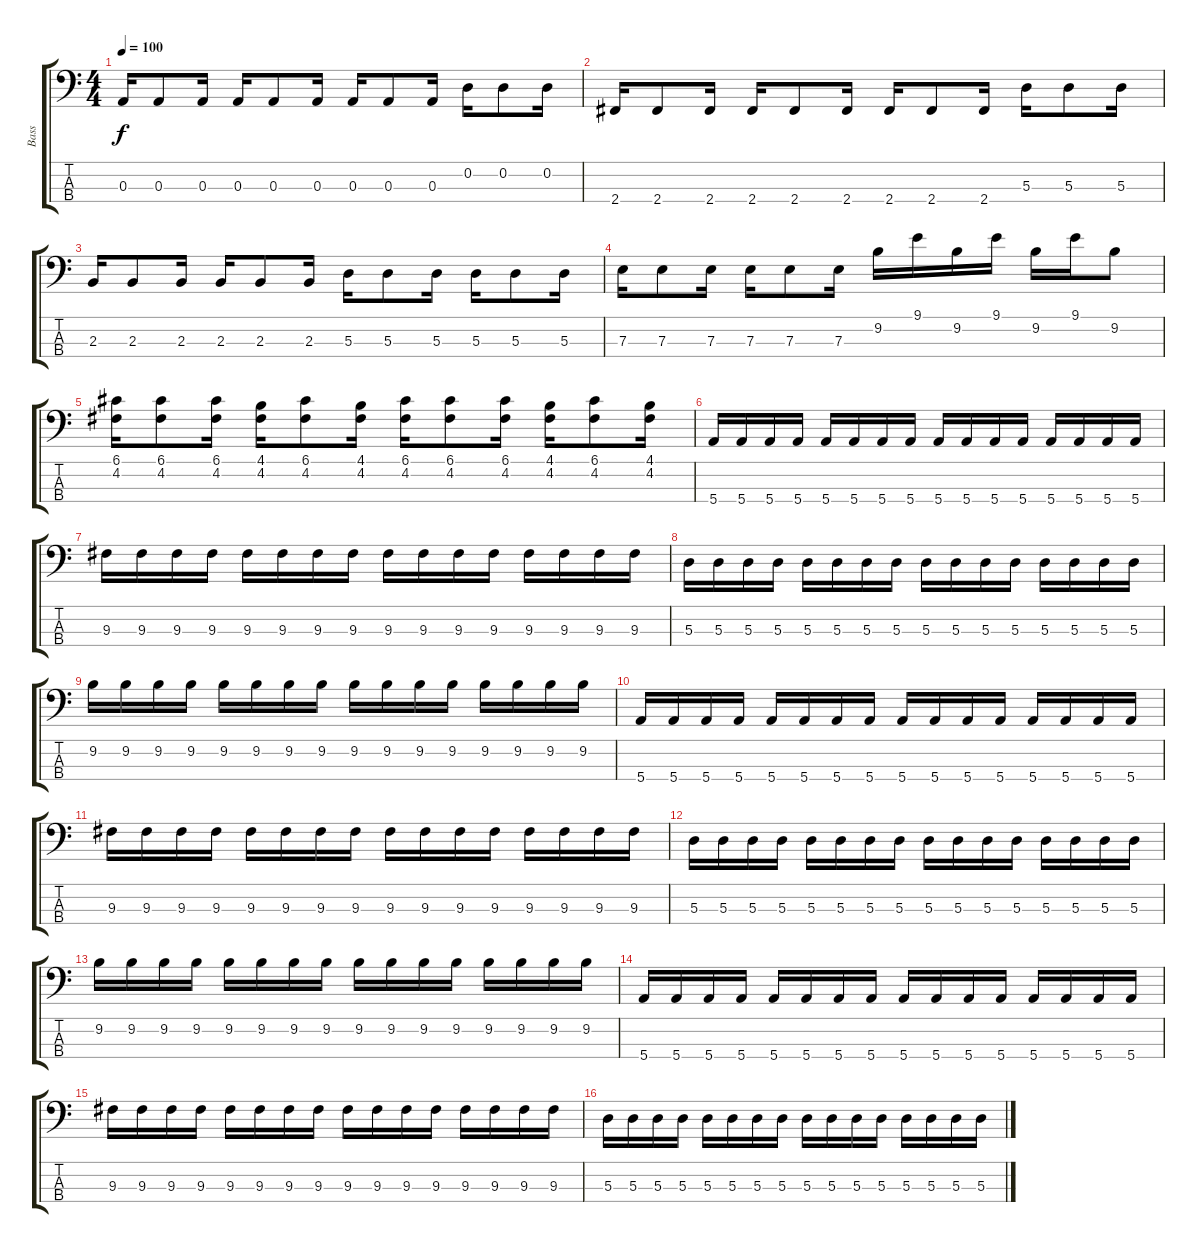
\track ("Bass" "Bass") {instrument electricbasspick}
\staff {score tabs}
\tuning (G2 D2 A1 E1) {hide}
\ts (4 4)
\tempo 100
\clef f4
\ks c
0.3.16{dy f} 0.3.8 0.3.16 0.3.16 0.3.8 0.3.16 0.3.16 0.3.8 0.3.16 0.2.16 0.2.8 0.2.16 |
2.4.16 2.4.8 2.4.16 2.4.16 2.4.8 2.4.16 2.4.16 2.4.8 2.4.16 5.3.16 5.3.8 5.3.16 |
2.3.16 2.3.8 2.3.16 2.3.16 2.3.8 2.3.16 5.3.16 5.3.8 5.3.16 5.3.16 5.3.8 5.3.16 |
7.3.16 7.3.8 7.3.16 7.3.16 7.3.8 7.3.16 9.2.16 9.1.16 9.2.16 9.1.16 9.2.16 9.1.16 9.2.8 |
(6.1 4.2).16 (6.1 4.2).8 (6.1 4.2).16 (4.1 4.2).16 (6.1 4.2).8 (4.1 4.2).16 (6.1 4.2).16 (6.1 4.2).8 (6.1 4.2).16 (4.1 4.2).16 (6.1 4.2).8 (4.1 4.2).16 |
5.4.16 5.4.16 5.4.16 5.4.16 5.4.16 5.4.16 5.4.16 5.4.16 5.4.16 5.4.16 5.4.16 5.4.16 5.4.16 5.4.16 5.4.16 5.4.16 |
9.3.16 9.3.16 9.3.16 9.3.16 9.3.16 9.3.16 9.3.16 9.3.16 9.3.16 9.3.16 9.3.16 9.3.16 9.3.16 9.3.16 9.3.16 9.3.16 |
5.3.16 5.3.16 5.3.16 5.3.16 5.3.16 5.3.16 5.3.16 5.3.16 5.3.16 5.3.16 5.3.16 5.3.16 5.3.16 5.3.16 5.3.16 5.3.16 |
9.2.16 9.2.16 9.2.16 9.2.16 9.2.16 9.2.16 9.2.16 9.2.16 9.2.16 9.2.16 9.2.16 9.2.16 9.2.16 9.2.16 9.2.16 9.2.16 |
5.4.16 5.4.16 5.4.16 5.4.16 5.4.16 5.4.16 5.4.16 5.4.16 5.4.16 5.4.16 5.4.16 5.4.16 5.4.16 5.4.16 5.4.16 5.4.16 |
9.3.16 9.3.16 9.3.16 9.3.16 9.3.16 9.3.16 9.3.16 9.3.16 9.3.16 9.3.16 9.3.16 9.3.16 9.3.16 9.3.16 9.3.16 9.3.16 |
5.3.16 5.3.16 5.3.16 5.3.16 5.3.16 5.3.16 5.3.16 5.3.16 5.3.16 5.3.16 5.3.16 5.3.16 5.3.16 5.3.16 5.3.16 5.3.16 |
9.2.16 9.2.16 9.2.16 9.2.16 9.2.16 9.2.16 9.2.16 9.2.16 9.2.16 9.2.16 9.2.16 9.2.16 9.2.16 9.2.16 9.2.16 9.2.16 |
5.4.16 5.4.16 5.4.16 5.4.16 5.4.16 5.4.16 5.4.16 5.4.16 5.4.16 5.4.16 5.4.16 5.4.16 5.4.16 5.4.16 5.4.16 5.4.16 |
9.3.16 9.3.16 9.3.16 9.3.16 9.3.16 9.3.16 9.3.16 9.3.16 9.3.16 9.3.16 9.3.16 9.3.16 9.3.16 9.3.16 9.3.16 9.3.16 |
5.3.16 5.3.16 5.3.16 5.3.16 5.3.16 5.3.16 5.3.16 5.3.16 5.3.16 5.3.16 5.3.16 5.3.16 5.3.16 5.3.16 5.3.16 5.3.16
